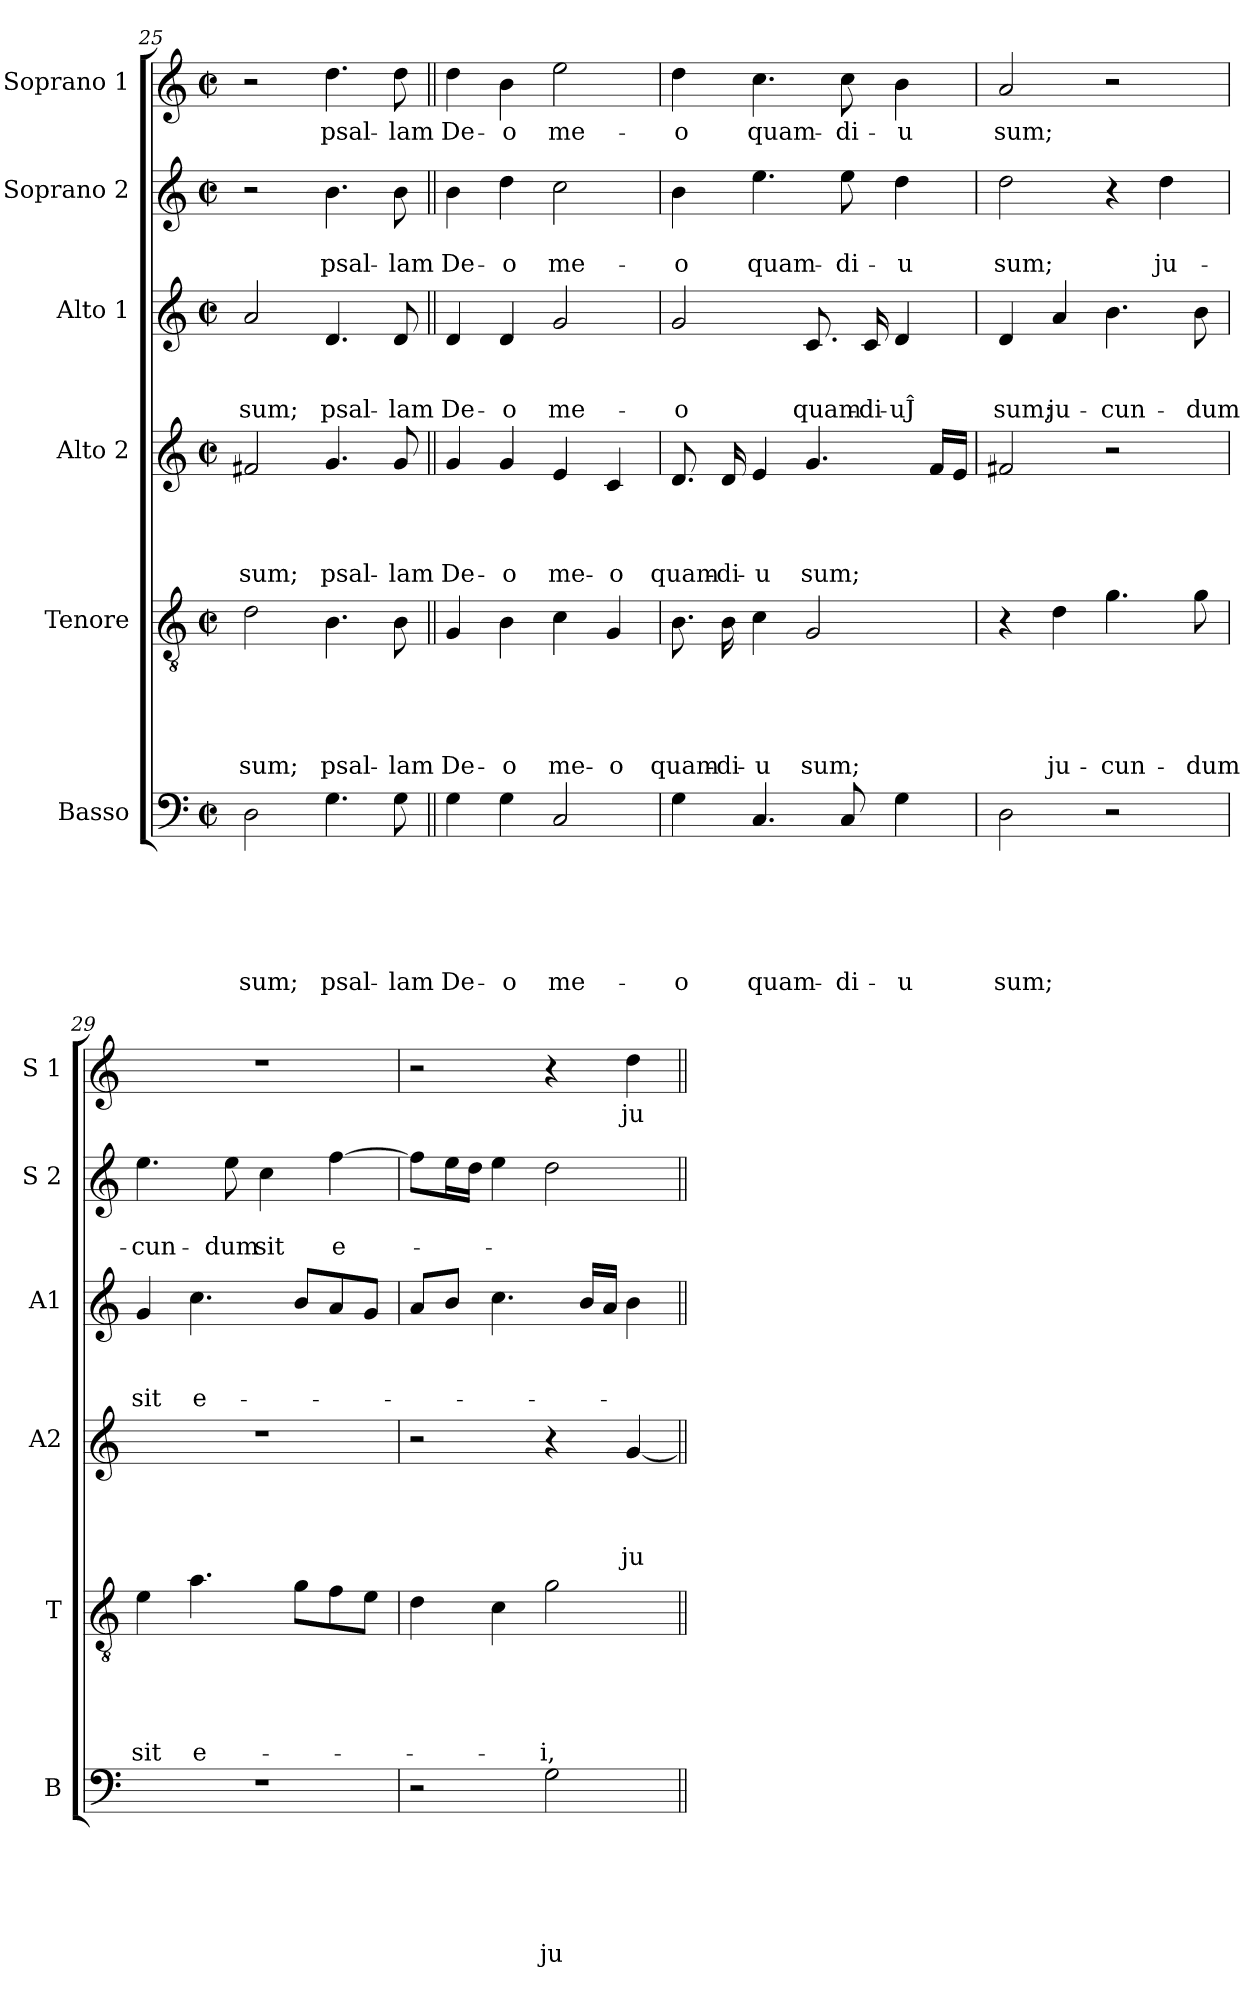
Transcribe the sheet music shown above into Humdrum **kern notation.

**kern	**text	**text	**text	**text	**text	**text	**kern	**text	**text	**text	**text	**text	**kern	**text	**text	**text	**text	**kern	**text	**text	**text	**kern	**text	**text	**kern	**text
*part6	*part6	*part6	*part6	*part6	*part6	*part6	*part5	*part5	*part5	*part5	*part5	*part5	*part4	*part4	*part4	*part4	*part4	*part3	*part3	*part3	*part3	*part2	*part2	*part2	*part1	*part1
*staff6	*staff6	*staff6	*staff6	*staff6	*staff6	*staff6	*staff5	*staff5	*staff5	*staff5	*staff5	*staff5	*staff4	*staff4	*staff4	*staff4	*staff4	*staff3	*staff3	*staff3	*staff3	*staff2	*staff2	*staff2	*staff1	*staff1
*I"Basso	*	*	*	*	*	*	*I"Tenore	*	*	*	*	*	*I"Alto 2	*	*	*	*	*I"Alto 1	*	*	*	*I"Soprano 2	*	*	*I"Soprano 1	*
*I'B	*	*	*	*	*	*	*I'T	*	*	*	*	*	*I'A2	*	*	*	*	*I'A1	*	*	*	*I'S 2	*	*	*I'S 1	*
*clefF4	*	*	*	*	*	*	*clefGv2	*	*	*	*	*	*clefG2	*	*	*	*	*clefG2	*	*	*	*clefG2	*	*	*clefG2	*
*k[]	*	*	*	*	*	*	*k[]	*	*	*	*	*	*k[]	*	*	*	*	*k[]	*	*	*	*k[]	*	*	*k[]	*
*C:	*	*	*	*	*	*	*C:	*	*	*	*	*	*C:	*	*	*	*	*C:	*	*	*	*C:	*	*	*C:	*
*M2/2	*	*	*	*	*	*	*M2/2	*	*	*	*	*	*M2/2	*	*	*	*	*M2/2	*	*	*	*M2/2	*	*	*M2/2	*
*met(c|)	*	*	*	*	*	*	*met(c|)	*	*	*	*	*	*met(c|)	*	*	*	*	*met(c|)	*	*	*	*met(c|)	*	*	*met(c|)	*
=25	=25	=25	=25	=25	=25	=25	=25	=25	=25	=25	=25	=25	=25	=25	=25	=25	=25	=25	=25	=25	=25	=25	=25	=25	=25	=25
!	!	!	!	!	!	!LO:LY:b	!	!	!	!	!	!LO:LY:b	!	!	!	!	!LO:LY:b	!	!	!	!LO:LY:b	!	!	!	!	!
2D\	.	.	.	.	.	sum;	2d\	.	.	.	.	sum;	2f#X/	.	.	.	sum;	2a/	.	.	sum;	2r	.	.	2r	.
!	!	!	!	!	!	!LO:LY:b	!	!	!	!	!	!LO:LY:b	!	!	!	!	!LO:LY:b	!	!	!	!LO:LY:b	!	!	!LO:LY:b	!	!LO:LY:b
4.G\	.	.	.	.	.	psal-	4.B\	.	.	.	.	psal-	4.g/	.	.	.	psal-	4.d/	.	.	psal-	4.b\	.	psal-	4.dd\	psal-
!	!	!	!	!	!	!LO:LY:b	!	!	!	!	!	!LO:LY:b	!	!	!	!	!LO:LY:b	!	!	!	!LO:LY:b	!	!	!LO:LY:b	!	!LO:LY:b
8G\	.	.	.	.	.	-lam	8B\	.	.	.	.	-lam	8g/	.	.	.	-lam	8d/	.	.	-lam	8b\	.	-lam	8dd\	-lam
!!LO:LB:g=z
=26||	=26||	=26||	=26||	=26||	=26||	=26||	=26||	=26||	=26||	=26||	=26||	=26||	=26||	=26||	=26||	=26||	=26||	=26||	=26||	=26||	=26||	=26||	=26||	=26||	=26||	=26||
!	!	!	!	!	!	!LO:LY:b	!	!	!	!	!	!LO:LY:b	!	!	!	!	!LO:LY:b	!	!	!	!LO:LY:b	!	!	!LO:LY:b	!	!LO:LY:b
4G\	.	.	.	.	.	De-	4G/	.	.	.	.	De-	4g/	.	.	.	De-	4d/	.	.	De-	4b\	.	De-	4dd\	De-
!	!	!	!	!	!	!LO:LY:b	!	!	!	!	!	!LO:LY:b	!	!	!	!	!LO:LY:b	!	!	!	!LO:LY:b	!	!	!LO:LY:b	!	!LO:LY:b
4G\	.	.	.	.	.	-o	4B\	.	.	.	.	-o	4g/	.	.	.	-o	4d/	.	.	-o	4dd\	.	-o	4b\	-o
!	!	!	!	!	!	!LO:LY:b	!	!	!	!	!	!LO:LY:b	!	!	!	!	!LO:LY:b	!	!	!	!LO:LY:b	!	!	!LO:LY:b	!	!LO:LY:b
2C/	.	.	.	.	.	me-	4c\	.	.	.	.	me-	4e/	.	.	.	me-	2g/	.	.	me-	2cc\	.	me-	2ee\	me-
!	!	!	!	!	!	!	!	!	!	!	!	!LO:LY:b	!	!	!	!	!LO:LY:b	!	!	!	!	!	!	!	!	!
.	.	.	.	.	.	.	4G/	.	.	.	.	-o	4c/	.	.	.	-o	.	.	.	.	.	.	.	.	.
=27	=27	=27	=27	=27	=27	=27	=27	=27	=27	=27	=27	=27	=27	=27	=27	=27	=27	=27	=27	=27	=27	=27	=27	=27	=27	=27
!	!	!	!	!	!	!LO:LY:b	!	!	!	!	!	!LO:LY:b	!	!	!	!	!LO:LY:b	!	!	!	!LO:LY:b	!	!	!LO:LY:b	!	!LO:LY:b
4G\	.	.	.	.	.	-o	8.B\	.	.	.	.	quam-	8.d/	.	.	.	quam-	2g/	.	.	-o	4b\	.	-o	4dd\	-o
!	!	!	!	!	!	!	!	!	!	!	!	!LO:LY:b	!	!	!	!	!LO:LY:b	!	!	!	!	!	!	!	!	!
.	.	.	.	.	.	.	16B\	.	.	.	.	-di-	16d/	.	.	.	-di-	.	.	.	.	.	.	.	.	.
!	!	!	!	!	!	!LO:LY:b	!	!	!	!	!	!LO:LY:b:rj	!	!	!	!	!LO:LY:b:rj	!	!	!	!	!	!	!LO:LY:b	!	!LO:LY:b
4.C/	.	.	.	.	.	quam-	4c\	.	.	.	.	-u	4e/	.	.	.	-u	.	.	.	.	4.ee\	.	quam-	4.cc\	quam-
!	!	!	!	!	!	!	!	!	!	!	!	!LO:LY:b	!	!	!	!	!LO:LY:b	!	!	!	!LO:LY:b	!	!	!	!	!
.	.	.	.	.	.	.	2G/	.	.	.	.	sum;	4.g/	.	.	.	sum;	8.c/	.	.	quam-	.	.	.	.	.
!	!	!	!	!	!	!LO:LY:b	!	!	!	!	!	!	!	!	!	!	!	!	!	!	!	!	!	!LO:LY:b	!	!LO:LY:b
8C/	.	.	.	.	.	-di-	.	.	.	.	.	.	.	.	.	.	.	.	.	.	.	8ee\	.	-di-	8cc\	-di-
!	!	!	!	!	!	!	!	!	!	!	!	!	!	!	!	!	!	!	!	!	!LO:LY:b	!	!	!	!	!
.	.	.	.	.	.	.	.	.	.	.	.	.	.	.	.	.	.	16c/	.	.	-di-	.	.	.	.	.
!	!	!	!	!	!	!LO:LY:b	!	!	!	!	!	!	!	!	!	!	!	!	!	!	!LO:LY:b	!	!	!LO:LY:b	!	!LO:LY:b
4G\	.	.	.	.	.	-u	.	.	.	.	.	.	.	.	.	.	.	4d/	.	.	-uĴ	4dd\	.	-u	4b\	-u
.	.	.	.	.	.	.	.	.	.	.	.	.	16f/LL	.	.	.	.	.	.	.	.	.	.	.	.	.
.	.	.	.	.	.	.	.	.	.	.	.	.	16e/JJ	.	.	.	.	.	.	.	.	.	.	.	.	.
=28	=28	=28	=28	=28	=28	=28	=28	=28	=28	=28	=28	=28	=28	=28	=28	=28	=28	=28	=28	=28	=28	=28	=28	=28	=28	=28
!	!	!	!	!	!	!LO:LY:b	!	!	!	!	!	!	!	!	!	!	!	!	!	!	!LO:LY:b	!	!	!LO:LY:b	!	!LO:LY:b
2D\	.	.	.	.	.	sum;	4r	.	.	.	.	.	2f#X/	.	.	.	.	4d/	.	.	sum;	2dd\	.	sum;	2a/	sum;
!	!	!	!	!	!	!	!	!	!	!	!	!LO:LY:b	!	!	!	!	!	!	!	!	!LO:LY:b	!	!	!	!	!
.	.	.	.	.	.	.	4d\	.	.	.	.	ju-	.	.	.	.	.	4a/	.	.	ju-	.	.	.	.	.
!	!	!	!	!	!	!	!	!	!	!	!	!LO:LY:b	!	!	!	!	!	!	!	!	!LO:LY:b	!	!	!	!	!
2r	.	.	.	.	.	.	4.g\	.	.	.	.	-cun-	2r	.	.	.	.	4.b\	.	.	-cun-	4r	.	.	2r	.
!	!	!	!	!	!	!	!	!	!	!	!	!	!	!	!	!	!	!	!	!	!	!	!	!LO:LY:b	!	!
.	.	.	.	.	.	.	.	.	.	.	.	.	.	.	.	.	.	.	.	.	.	4dd\	.	ju-	.	.
!	!	!	!	!	!	!	!	!	!	!	!	!LO:LY:b	!	!	!	!	!	!	!	!	!LO:LY:b	!	!	!	!	!
.	.	.	.	.	.	.	8g\	.	.	.	.	-dum	.	.	.	.	.	8b\	.	.	-dum	.	.	.	.	.
=29	=29	=29	=29	=29	=29	=29	=29	=29	=29	=29	=29	=29	=29	=29	=29	=29	=29	=29	=29	=29	=29	=29	=29	=29	=29	=29
!	!	!	!	!	!	!	!	!	!	!	!	!LO:LY:b	!	!	!	!	!	!	!	!	!LO:LY:b	!	!	!LO:LY:b	!	!
1r	.	.	.	.	.	.	4e\	.	.	.	.	sit	1r	.	.	.	.	4g/	.	.	sit	4.ee\	.	-cun-	1r	.
!	!	!	!	!	!	!	!	!	!	!	!	!LO:LY:b	!	!	!	!	!	!	!	!	!LO:LY:b	!	!	!	!	!
.	.	.	.	.	.	.	4.a\	.	.	.	.	e-	.	.	.	.	.	4.cc\	.	.	e-	.	.	.	.	.
!	!	!	!	!	!	!	!	!	!	!	!	!	!	!	!	!	!	!	!	!	!	!	!	!LO:LY:b	!	!
.	.	.	.	.	.	.	.	.	.	.	.	.	.	.	.	.	.	.	.	.	.	8ee\	.	-dum	.	.
!	!	!	!	!	!	!	!	!	!	!	!	!	!	!	!	!	!	!	!	!	!	!	!	!LO:LY:b	!	!
.	.	.	.	.	.	.	.	.	.	.	.	.	.	.	.	.	.	.	.	.	.	4cc\	.	sit	.	.
.	.	.	.	.	.	.	8g\L	.	.	.	.	.	.	.	.	.	.	8b/L	.	.	.	.	.	.	.	.
!	!	!	!	!	!	!	!	!	!	!	!	!	!	!	!	!	!	!	!	!	!	!	!	!LO:LY:b	!	!
.	.	.	.	.	.	.	8f\	.	.	.	.	.	.	.	.	.	.	8a/	.	.	.	[>4ff\	.	e-	.	.
.	.	.	.	.	.	.	8e\J	.	.	.	.	.	.	.	.	.	.	8g/J	.	.	.	.	.	.	.	.
=30	=30	=30	=30	=30	=30	=30	=30	=30	=30	=30	=30	=30	=30	=30	=30	=30	=30	=30	=30	=30	=30	=30	=30	=30	=30	=30
2r	.	.	.	.	.	.	4d\	.	.	.	.	.	2r	.	.	.	.	8a/L	.	.	.	8ff\L]	.	.	2r	.
.	.	.	.	.	.	.	.	.	.	.	.	.	.	.	.	.	.	8b/J	.	.	.	16ee\L	.	.	.	.
.	.	.	.	.	.	.	.	.	.	.	.	.	.	.	.	.	.	.	.	.	.	16dd\JJ	.	.	.	.
.	.	.	.	.	.	.	4c\	.	.	.	.	.	.	.	.	.	.	4.cc\	.	.	.	4ee\	.	.	.	.
!	!	!	!	!	!	!LO:LY:b	!	!	!	!	!	!LO:LY:b	!	!	!	!	!	!	!	!	!	!	!	!	!	!
2G\	.	.	.	.	.	ju-	2g\	.	.	.	.	-i,	4r	.	.	.	.	.	.	.	.	2dd\	.	.	4r	.
.	.	.	.	.	.	.	.	.	.	.	.	.	.	.	.	.	.	16b/LL	.	.	.	.	.	.	.	.
.	.	.	.	.	.	.	.	.	.	.	.	.	.	.	.	.	.	16a/JJ	.	.	.	.	.	.	.	.
!	!	!	!	!	!	!	!	!	!	!	!	!	!	!	!	!	!LO:LY:b	!	!	!	!	!	!	!	!	!LO:LY:b
.	.	.	.	.	.	.	.	.	.	.	.	.	[>4g/	.	.	.	ju-	4b\	.	.	.	.	.	.	4dd\	ju-
=||	=||	=||	=||	=||	=||	=||	=||	=||	=||	=||	=||	=||	=||	=||	=||	=||	=||	=||	=||	=||	=||	=||	=||	=||	=||	=||
*-	*-	*-	*-	*-	*-	*-	*-	*-	*-	*-	*-	*-	*-	*-	*-	*-	*-	*-	*-	*-	*-	*-	*-	*-	*-	*-
